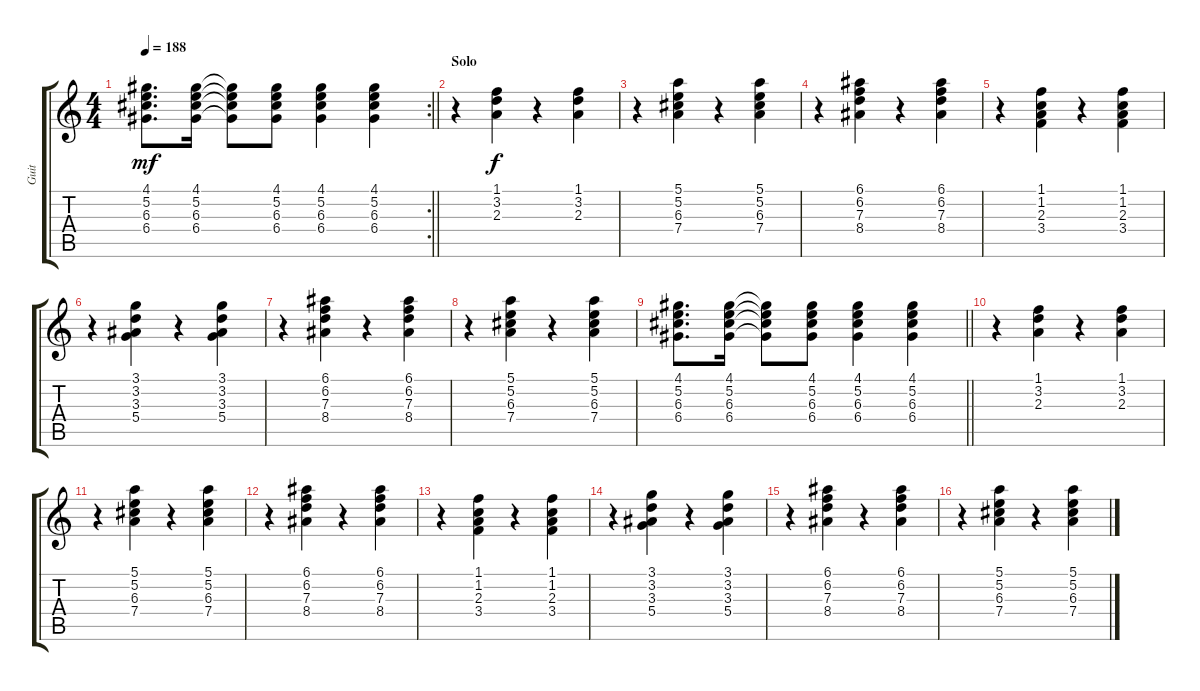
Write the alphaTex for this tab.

\track ("Guit" "Guit") {instrument distortionguitar}
\staff {score tabs}
\tuning (E4 B3 G3 D3 A2 E2) {hide}
\rc 2
\ts (4 4)
\tempo 188
\clef g2
\barLineRight lightlight
\ks c
(4.1 5.2 6.3 6.4).8{d dy mf} (4.1 5.2 6.3 6.4).16 (4.1{t} 5.2{t} 6.3{t} 6.4{t}).8 (4.1 5.2 6.3 6.4).8 (4.1 5.2 6.3 6.4).4 (4.1 5.2 6.3 6.4).4 |
\section ("" "Solo")
r.4 (1.1 3.2 2.3).4{dy f} r.4 (1.1 3.2 2.3).4 |
r.4 (5.1 5.2 6.3 7.4).4 r.4 (5.1 5.2 6.3 7.4).4 |
r.4 (6.1 6.2 7.3 8.4).4 r.4 (6.1 6.2 7.3 8.4).4 |
r.4 (1.1 1.2 2.3 3.4).4 r.4 (1.1 1.2 2.3 3.4).4 |
r.4 (3.1 3.2 3.3 5.4).4 r.4 (3.1 3.2 3.3 5.4).4 |
r.4 (6.1 6.2 7.3 8.4).4 r.4 (6.1 6.2 7.3 8.4).4 |
r.4 (5.1 5.2 6.3 7.4).4 r.4 (5.1 5.2 6.3 7.4).4 |
\barLineRight lightlight
(4.1 5.2 6.3 6.4).8{d} (4.1 5.2 6.3 6.4).16 (4.1{t} 5.2{t} 6.3{t} 6.4{t}).8 (4.1 5.2 6.3 6.4).8 (4.1 5.2 6.3 6.4).4 (4.1 5.2 6.3 6.4).4 |
r.4 (1.1 3.2 2.3).4 r.4 (1.1 3.2 2.3).4 |
r.4 (5.1 5.2 6.3 7.4).4 r.4 (5.1 5.2 6.3 7.4).4 |
r.4 (6.1 6.2 7.3 8.4).4 r.4 (6.1 6.2 7.3 8.4).4 |
r.4 (1.1 1.2 2.3 3.4).4 r.4 (1.1 1.2 2.3 3.4).4 |
r.4 (3.1 3.2 3.3 5.4).4 r.4 (3.1 3.2 3.3 5.4).4 |
r.4 (6.1 6.2 7.3 8.4).4 r.4 (6.1 6.2 7.3 8.4).4 |
r.4 (5.1 5.2 6.3 7.4).4 r.4 (5.1 5.2 6.3 7.4).4
